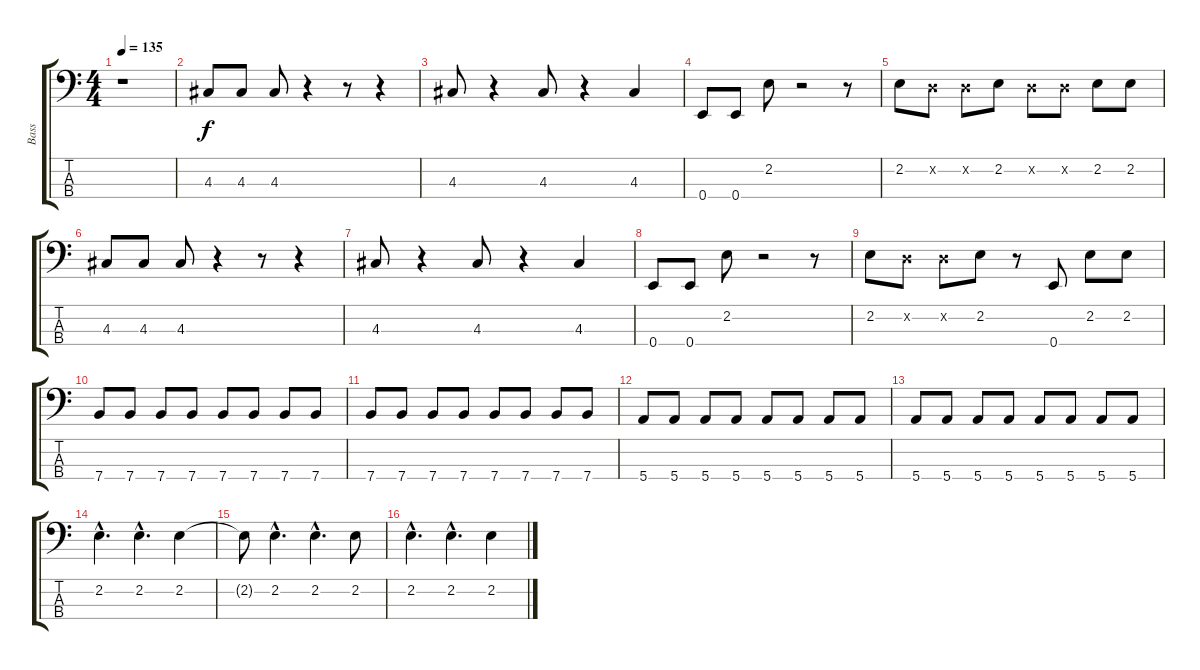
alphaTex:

\track ("Bass" "Bass") {instrument electricbassfinger}
\staff {score tabs}
\tuning (G2 D2 A1 E1) {hide}
\ts (4 4)
\tempo 135
\clef f4
\ks c
r.1{dy f} |
4.3.8 4.3.8 4.3.8 r.4 r.8 r.4 |
4.3.8 r.4 4.3.8 r.4 4.3.4 |
0.4.8 0.4.8 2.2.8 r.2 r.8 |
2.2.8 0.2{x}.8 0.2{x}.8 2.2.8 0.2{x}.8 0.2{x}.8 2.2.8 2.2.8 |
4.3.8 4.3.8 4.3.8 r.4 r.8 r.4 |
4.3.8 r.4 4.3.8 r.4 4.3.4 |
0.4.8 0.4.8 2.2.8 r.2 r.8 |
2.2.8 0.2{x}.8 0.2{x}.8 2.2.8 r.8 0.4.8 2.2.8 2.2.8 |
7.4.8 7.4.8 7.4.8 7.4.8 7.4.8 7.4.8 7.4.8 7.4.8 |
7.4.8 7.4.8 7.4.8 7.4.8 7.4.8 7.4.8 7.4.8 7.4.8 |
5.4.8 5.4.8 5.4.8 5.4.8 5.4.8 5.4.8 5.4.8 5.4.8 |
5.4.8 5.4.8 5.4.8 5.4.8 5.4.8 5.4.8 5.4.8 5.4.8 |
2.2{hac}.4{d} 2.2{hac}.4{d} 2.2.4 |
2.2{t}.8 2.2{hac}.4{d} 2.2{hac}.4{d} 2.2.8 |
2.2{hac}.4{d} 2.2{hac}.4{d} 2.2.4
